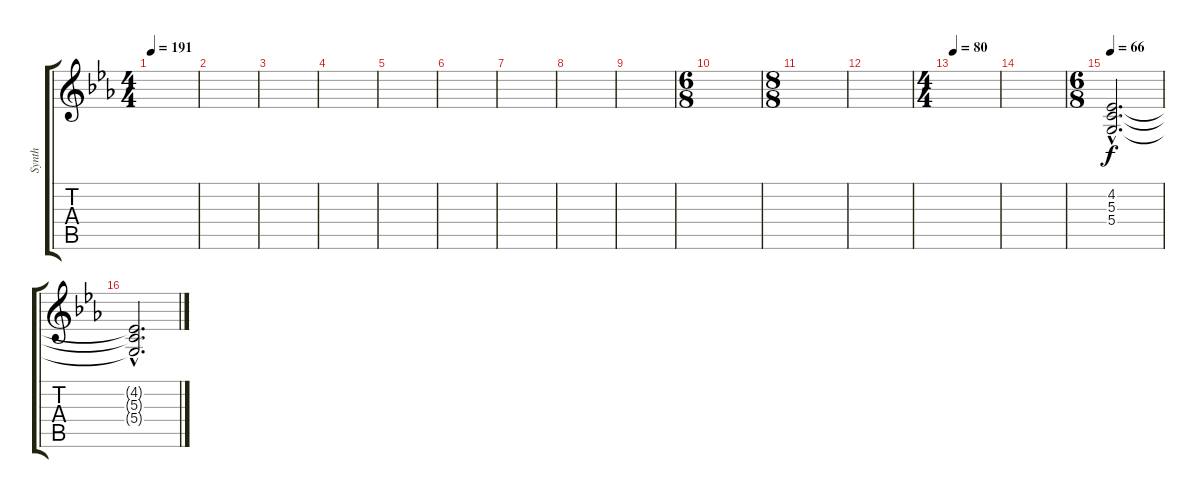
\track ("Synth" "Synth") {instrument pad4choir}
\staff {score tabs}
\tuning (E4 B3 G3 D3 A2 E2) {hide}
\ts (4 4)
\tempo 191
\clef g2
\ks cminor
|
|
|
|
|
|
|
|
|
\ts (6 8)
|
\ts (8 8)
|
|
\ts (4 4)
\tempo 80
|
|
\ts (6 8)
\tempo 66
(4.2{hac} 5.3{hac} 5.4{hac}).2{d volume 4} |
(4.2{hac t} 5.3{hac t} 5.4{hac t}).2{d}
